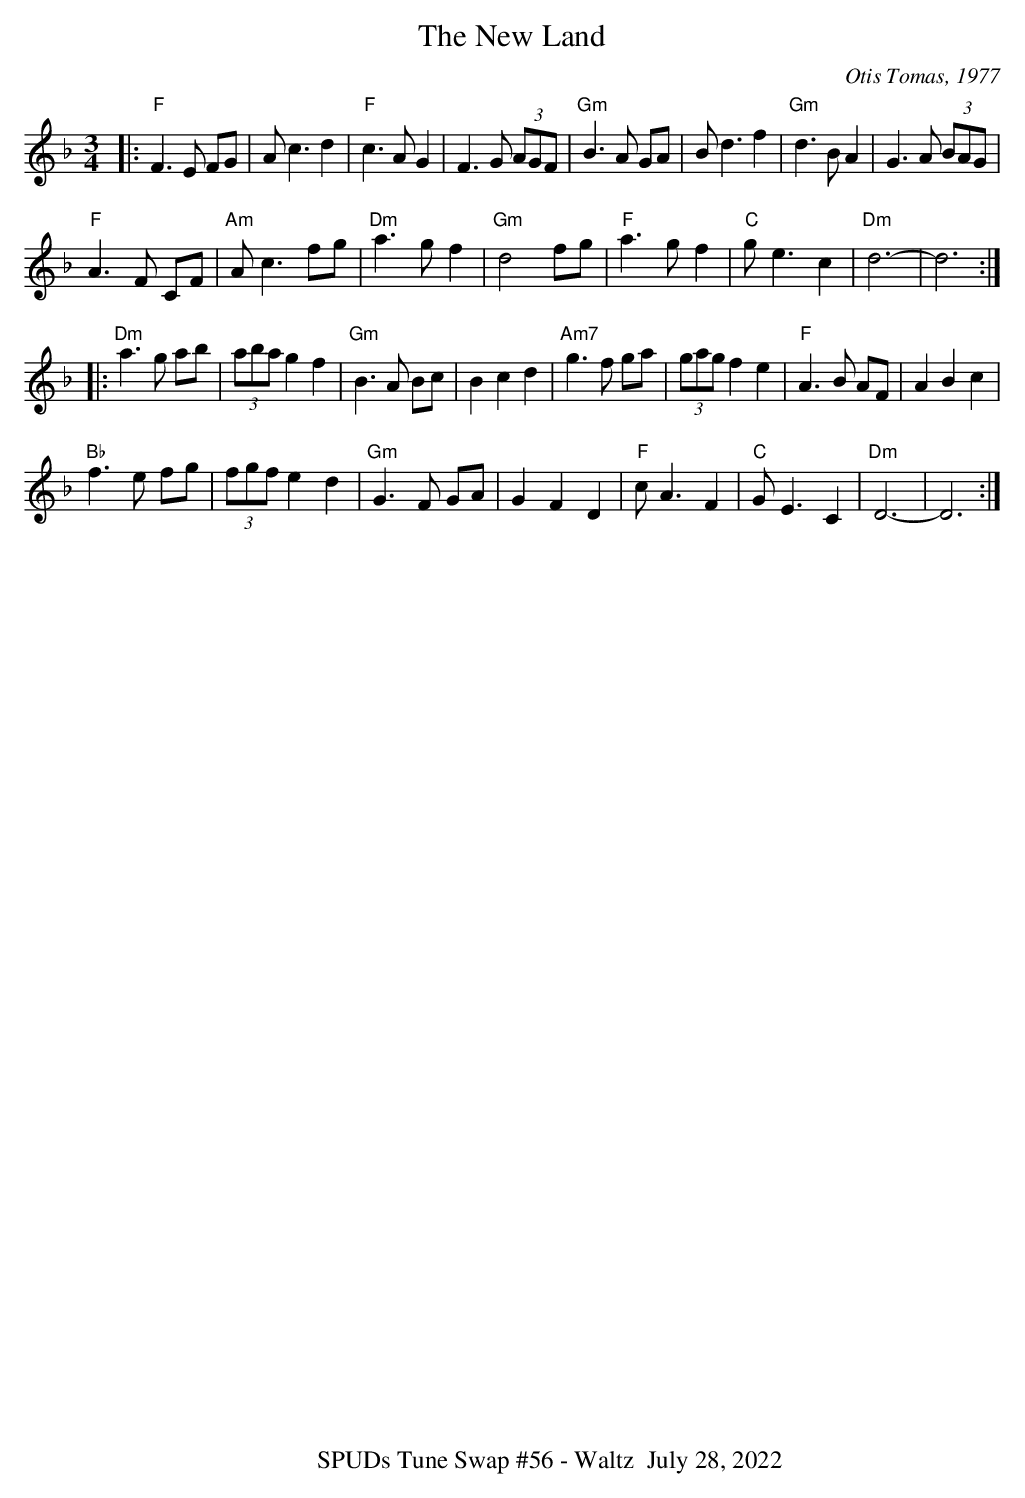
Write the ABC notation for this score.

X:1
T:New Land, The
C:Otis Tomas, 1977
M:3/4
L:1/8
K:F
|:"F"F3 E FG|Ac3d2|"F"c3 AG2|F3 G (3AGF|\
"Gm"B3 A GA|Bd3f2|"Gm"d3 BA2|G3 A (3BAG|
"F"A3 F CF|"Am"Ac3 fg|"Dm"a3 g f2|"Gm"d4  fg|\
"F"a3 g f2|"C"ge3 c2|"Dm"d6-|d6:|
|:"Dm"a3 g ab|(3aba g2f2|"Gm"B3 A Bc|B2c2d2|\
"Am7"g3 f ga|(3gag f2e2|"F"A3 B AF|A2B2c2|
"Bb"f3 e fg|(3fgf e2d2|"Gm"G3 F GA|G2F2D2|\
"F"c A3 F2|"C"GE3C2|"Dm"D6-|D6:|
